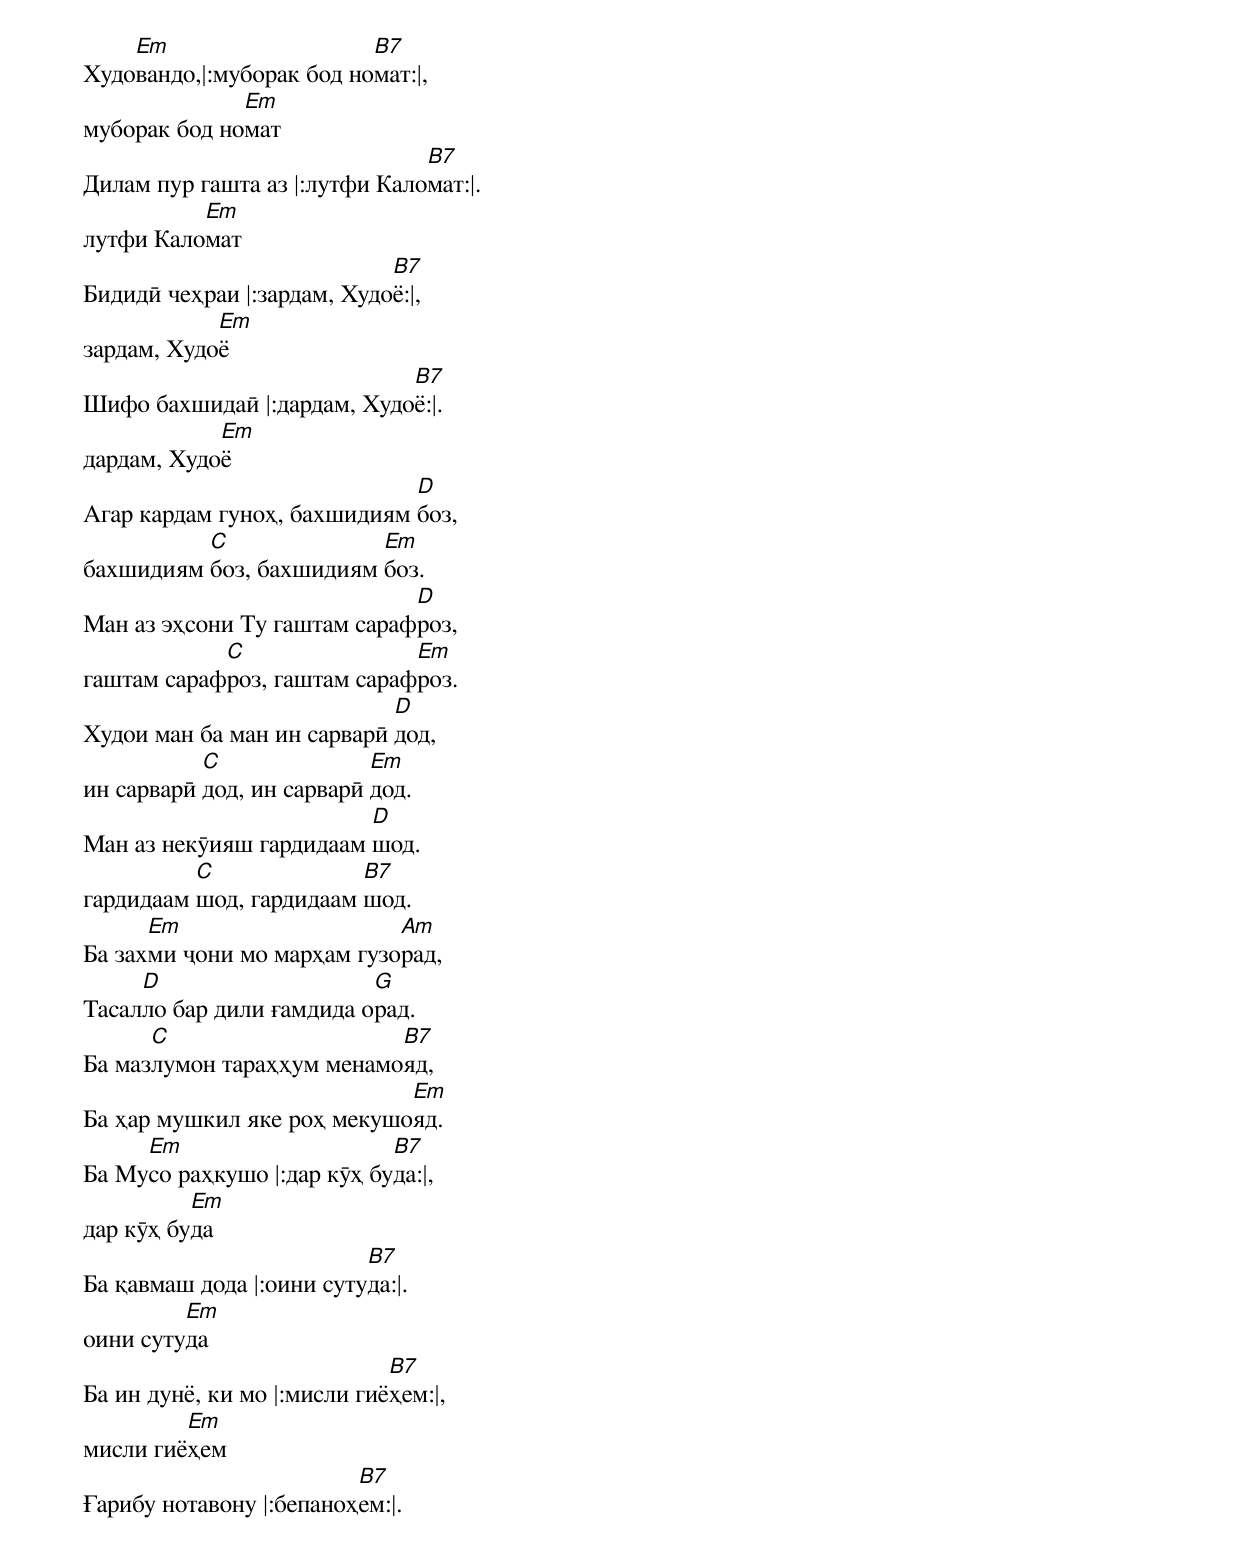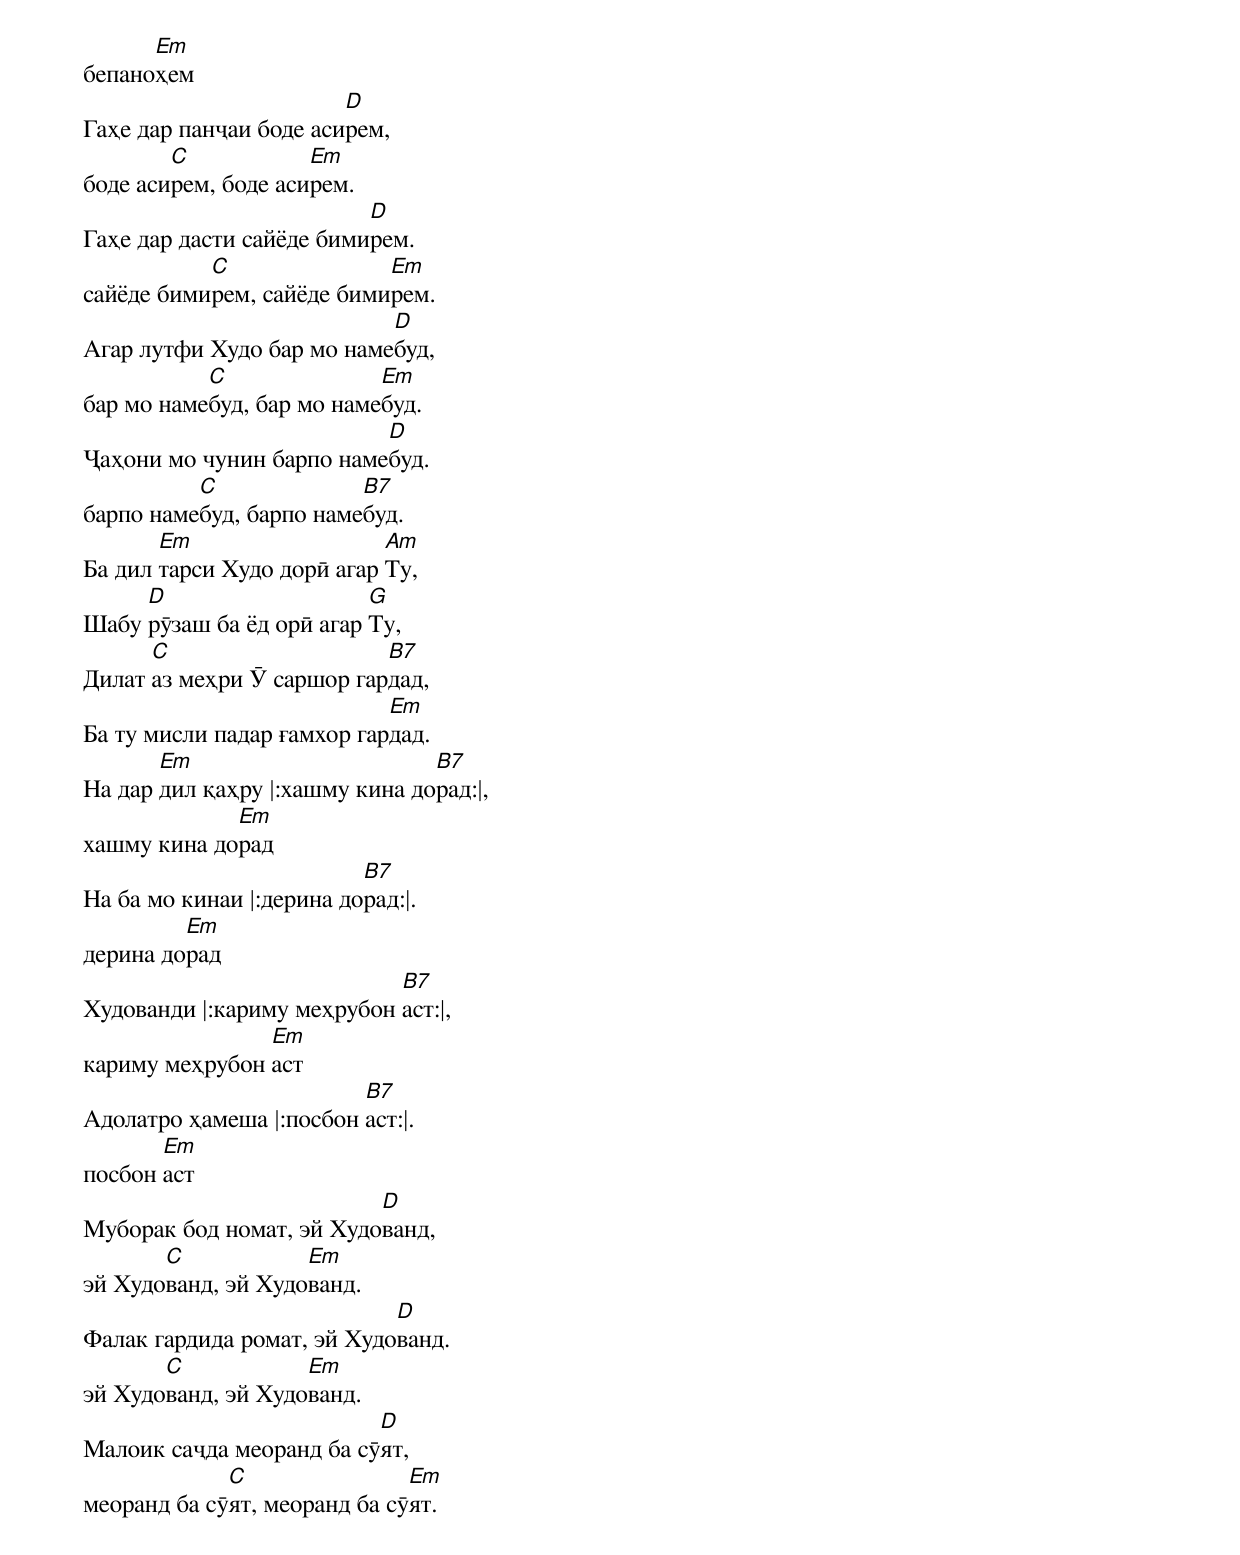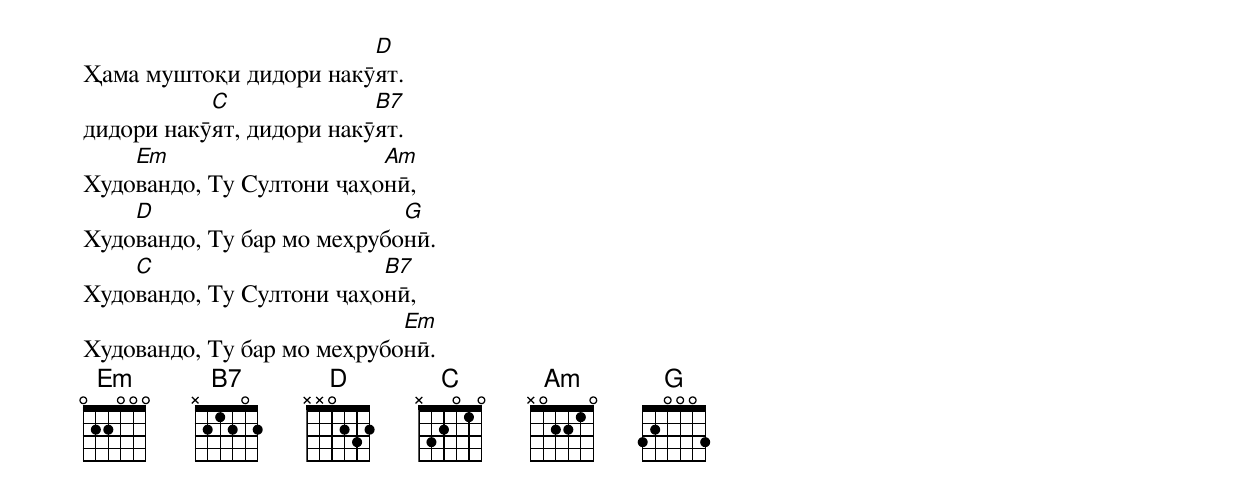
Худо[Em]вандо,|:муборак бод но[B7]мат:|,
муборак бод но[Em]мат
Дилам пур гашта аз |:лутфи Кало[B7]мат:|.
лутфи Кало[Em]мат
Бидидӣ чеҳраи |:зардам, Худо[B7]ё:|,
зардам, Худо[Em]ё
Шифо бахшидаӣ |:дардам, Худо[B7]ё:|.
дардам, Худо[Em]ё
Агар кардам гуноҳ, бахшидиям [D]боз,
бахшидиям [C]боз, бахшидиям [Em]боз.
Ман аз эҳсони Ту гаштам сараф[D]роз,
гаштам сараф[C]роз, гаштам сараф[Em]роз.
Худои ман ба ман ин сарварӣ [D]дод,
ин сарварӣ [C]дод, ин сарварӣ [Em]дод.
Ман аз некӯияш гардидаам [D]шод.
гардидаам [C]шод, гардидаам [B7]шод.
Ба зах[Em]ми ҷони мо марҳам гузо[Am]рад,
Тасал[D]ло бар дили ғамдида о[G]рад.
Ба маз[C]лумон тараҳҳум менамо[B7]яд,
Ба ҳар мушкил яке роҳ мекушо[Em]яд.
Ба Му[Em]со раҳкушо |:дар кӯҳ бу[B7]да:|,
дар кӯҳ бу[Em]да
Ба қавмаш дода |:оини суту[B7]да:|.
оини суту[Em]да
Ба ин дунё, ки мо |:мисли гиё[B7]ҳем:|,
мисли гиё[Em]ҳем
Ғарибу нотавону |:бепаноҳ[B7]ем:|.
бепано[Em]ҳем
Гаҳе дар панҷаи боде аси[D]рем,
боде аси[C]рем, боде аси[Em]рем.
Гаҳе дар дасти сайёде бими[D]рем.
сайёде бими[C]рем, сайёде бими[Em]рем.
Агар лутфи Худо бар мо наме[D]буд,
бар мо наме[C]буд, бар мо наме[Em]буд.
Ҷаҳони мо чунин барпо наме[D]буд.
барпо наме[C]буд, барпо наме[B7]буд.
Ба дил [Em]тарси Худо дорӣ агар [Am]Ту,
Шабу [D]рӯзаш ба ёд орӣ агар [G]Ту,
Дилат [C]аз меҳри Ӯ саршор гар[B7]дад,
Ба ту мисли падар ғамхор гар[Em]дад.
На дар [Em]дил қаҳру |:хашму кина до[B7]рад:|,
хашму кина до[Em]рад
На ба мо кинаи |:дерина до[B7]рад:|.
дерина до[Em]рад
Худованди |:кариму меҳрубон [B7]аст:|,
кариму меҳрубон [Em]аст
Адолатро ҳамеша |:посбон [B7]аст:|.
посбон [Em]аст
Муборак бод номат, эй Худо[D]ванд,
эй Худо[C]ванд, эй Худо[Em]ванд.
Фалак гардида ромат, эй Худо[D]ванд.
эй Худо[C]ванд, эй Худо[Em]ванд.
Малоик саҷда меоранд ба сӯ[D]ят,
меоранд ба сӯ[C]ят, меоранд ба сӯ[Em]ят.
Ҳама муштоқи дидори накӯ[D]ят.
дидори накӯ[C]ят, дидори накӯ[B7]ят.
Худо[Em]вандо, Ту Султони ҷаҳо[Am]нӣ,
Худо[D]вандо, Ту бар мо меҳрубо[G]нӣ.
Худо[C]вандо, Ту Султони ҷаҳо[B7]нӣ,
Худовандо, Ту бар мо меҳрубо[Em]нӣ.
